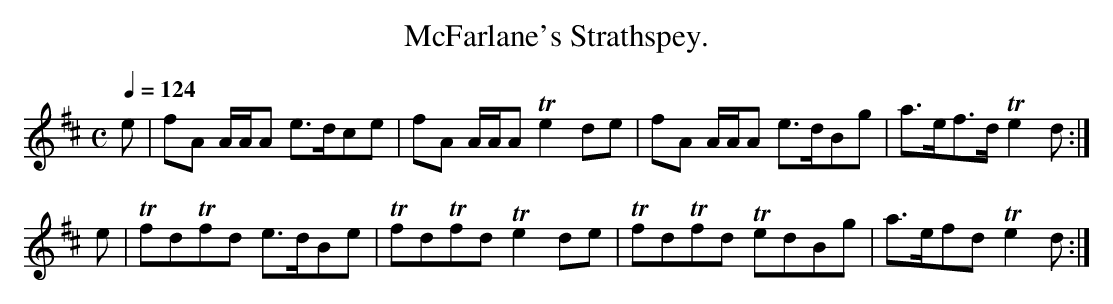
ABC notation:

X:1
T:McFarlane's Strathspey.
M:C
L:1/8
Q:1/4=124
K:D
e| fA A/A/A e>dce| fA A/A/A Te2 de| fA A/A/A e>dBg|a>ef>d Te2d:|
e|TfdTfd    e>dBe|TfdTfd    Te2 de|TfdTfd   TedBg|a>efd  Te2d:|
